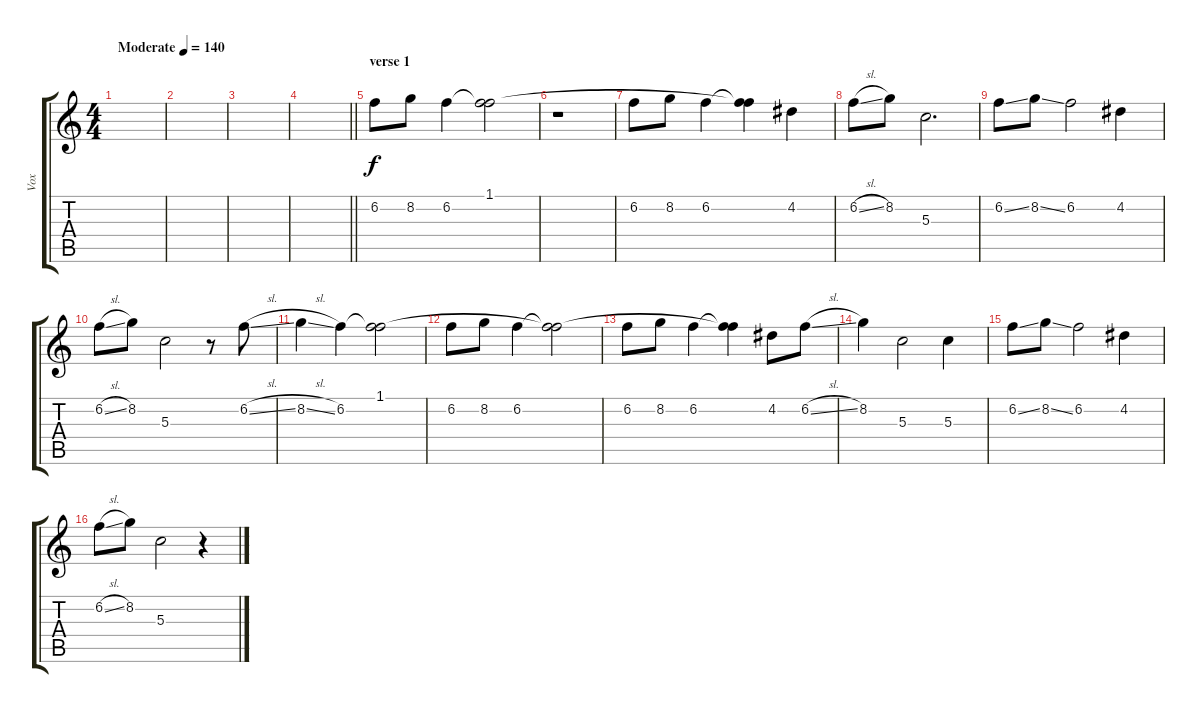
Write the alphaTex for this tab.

\track ("Vox" "Vox") {instrument acousticguitarsteel}
\staff {score tabs}
\tuning (E4 B3 G3 D3 A2 E2) {hide}
\ts (4 4)
\tempo (140 "Moderate")
\clef g2
\ks c
|
|
|
\barLineRight lightlight
|
\section ("" "verse 1")
6.2.8 8.2.8 6.2.4 (1.1 6.2{t}).2 |
r.1 |
6.2.8 8.2.8 6.2.4 (1.1{t} 6.2{t}).4 4.2.4 |
6.2{sl}.8 8.2.8 5.3.2{d} |
6.2{ss}.8 8.2{ss}.8 6.2.2 4.2.4 |
6.2{sl}.8 8.2.8 5.3.2 r.8 6.2{sl}.8 |
8.2{sl}.4 6.2.4 (1.1 6.2{t}).2 |
6.2.8 8.2.8 6.2.4 (1.1{t} 6.2{t}).2 |
6.2.8 8.2.8 6.2.4 (1.1{t} 6.2{t}).4 4.2.8 6.2{sl}.8 |
8.2.4 5.3.2 5.3.4 |
6.2{ss}.8 8.2{ss}.8 6.2.2 4.2.4 |
6.2{sl}.8 8.2.8 5.3.2 r.4
